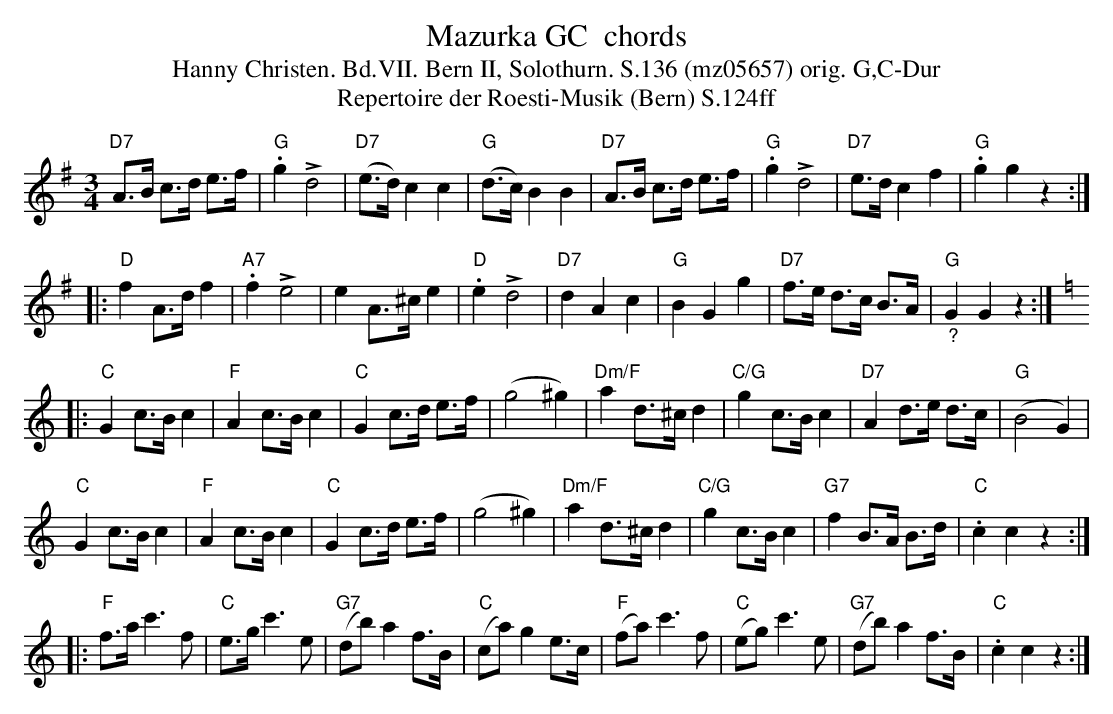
X:1
T:  Mazurka GC  chords
T:Hanny Christen. Bd.VII. Bern II, Solothurn. S.136 (mz05657) orig. G,C-Dur
T: Repertoire der Roesti-Musik (Bern) S.124ff
M:3/4
L:1/8
K:G %%MIDI gchordon
"D7"A>B c>d e>f | "G".g2+>+d4 | "D7"(e>d)c2c2 | "G"(d>c)B2B2 | "D7"A>B c>d e>f | "G".g2+>+d4 | "D7"e>d c2f2 | "G".g2g2z2 :|
|:"D"f2A>df2 | "A7".f2+>+e4 | e2 A>^ce2 | "D".e2+>+d4 | "D7"d2A2c2 | "G"B2G2g2 | "D7"f>e d>c B>A | "G" "_?"G2G2z2 :|[K:C]
|:"C"G2 c>B c2 | "F"A2c>B c2 | "C"G2 c>d e>f | (g4^g2) | "Dm/F"a2 d>^c d2 | "C/G"g2 c>B c2 | "D7"A2 d>e d>c | "G"(B4G2) |
"C"G2 c>B c2 | "F"A2 c>B c2 | "C"G2 c>d e>f | (g4^g2) | "Dm/F"a2 d>^c d2 | "C/G"g2 c>B c2 | "G7"f2 B>A B>d | "C".c2c2z2 :|
|: "F"f>a c'3f | "C"e>g c'3e | "G7"(db) a2 f>B | "C"(ca) g2 e>c | "F"(fa) c'3f | "C"(eg) c'3e | "G7"(db)a2 f>B | "C".c2c2z2 :|
